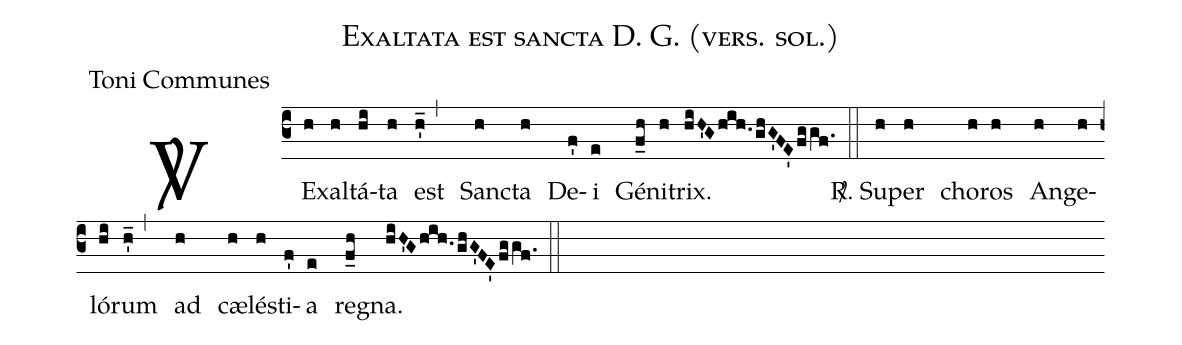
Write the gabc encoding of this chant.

name:Exaltata est sancta D. G. (vers. sol.);
office-part:Toni Communes;
%%
(c3) <sp>V/</sp> Ex(h)al(h)tá(hi)ta (h) est (h_',) San(h)cta (h) De(f')i (e) Gé(f_h)ni(h)trix. (hiH'G/hih./ghG'FE'/fggf.) (::)
<sp>R/</sp>. Su(h)per (h) cho(h)ros (h) An(h)ge(h)ló(hi)rum (h_',) ad (h) c<sp>ae</sp>(h)lé(h)sti(f')a (e) re(f_h)gna. (hiH'G/hih./ghG'FE'/fggf.) (::)
